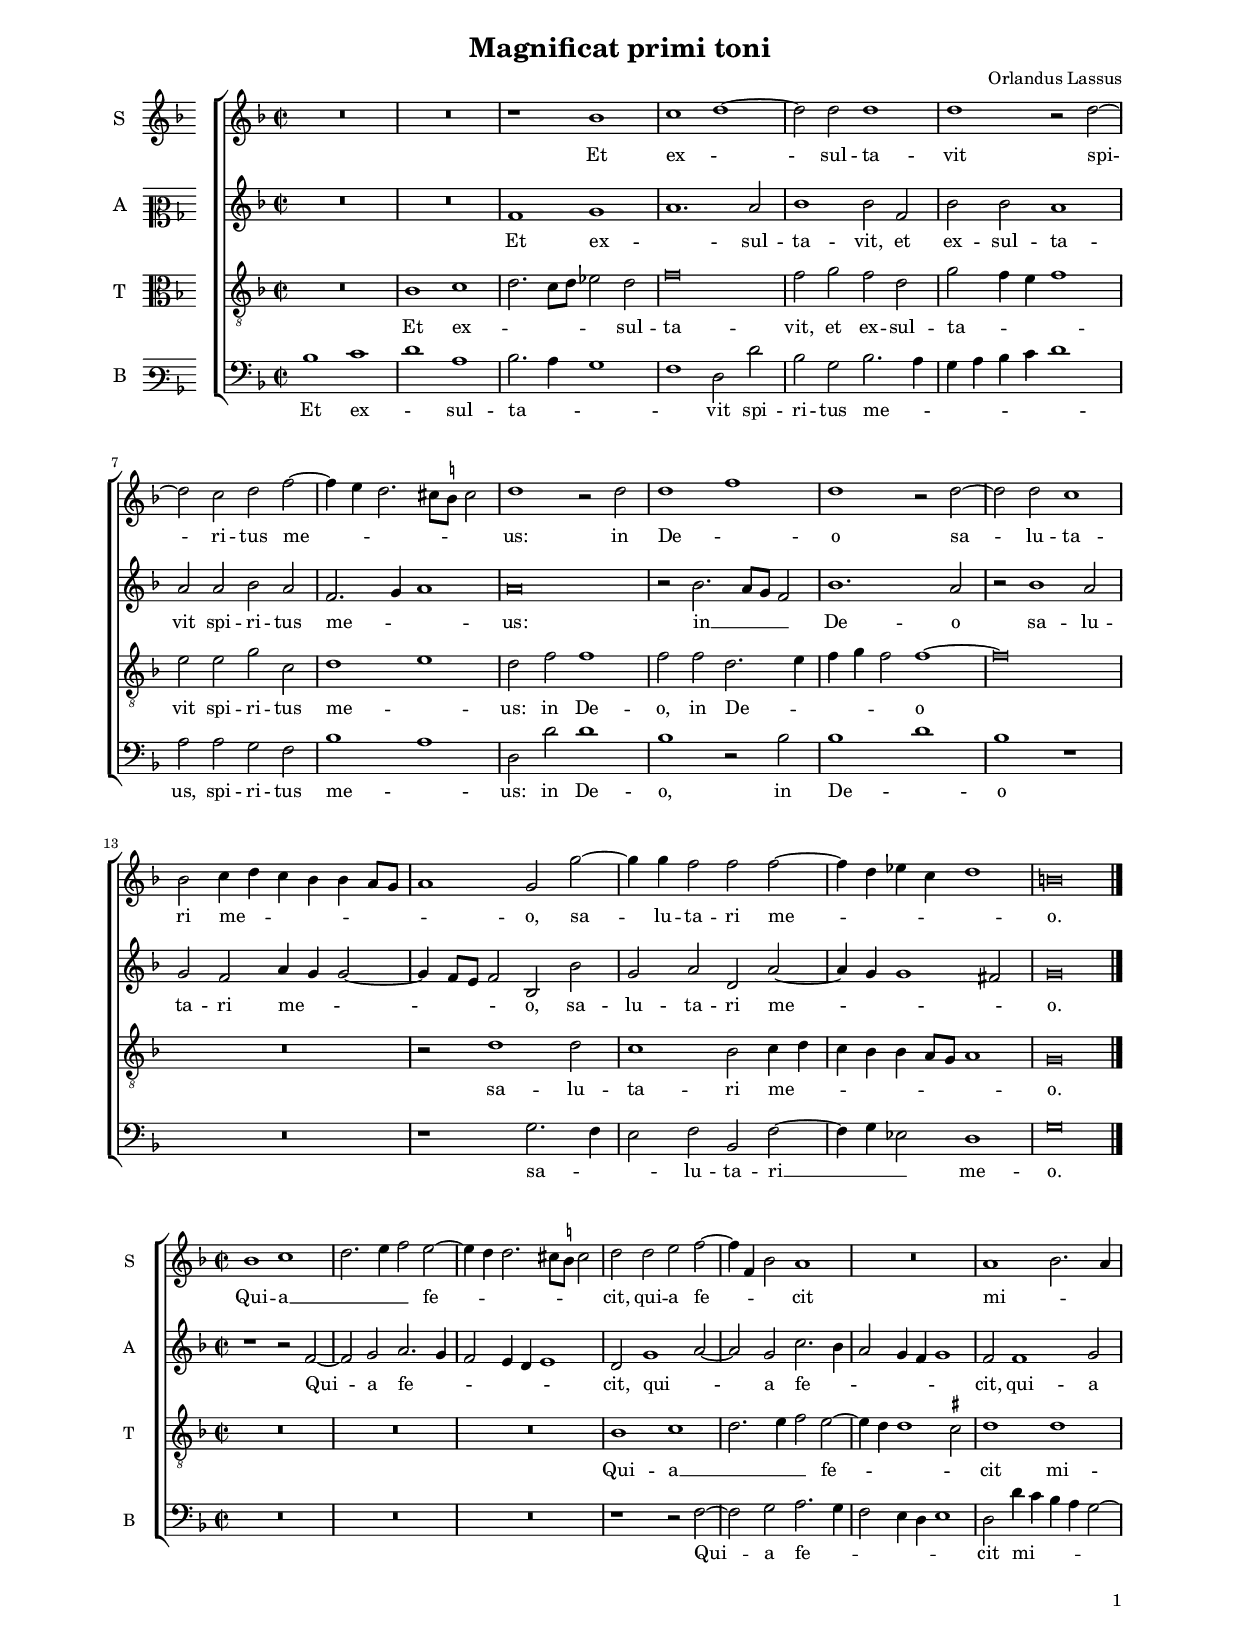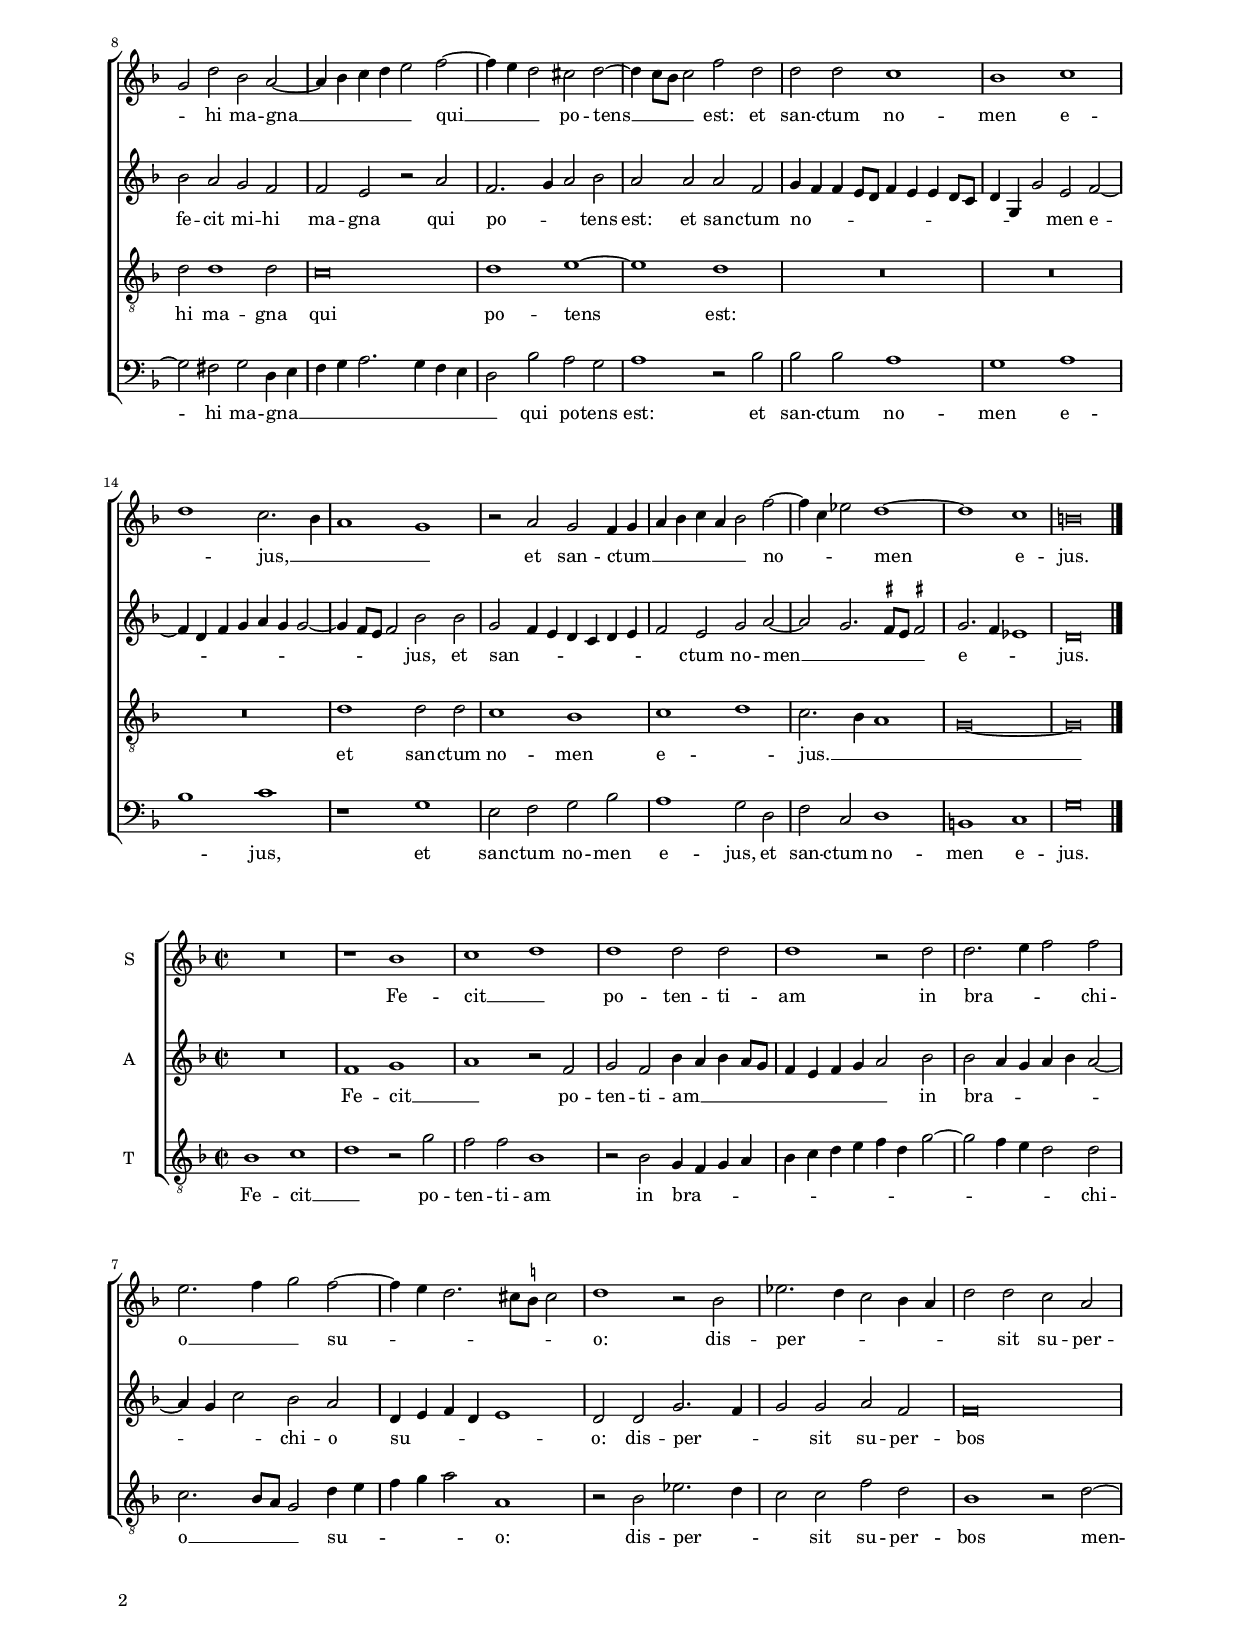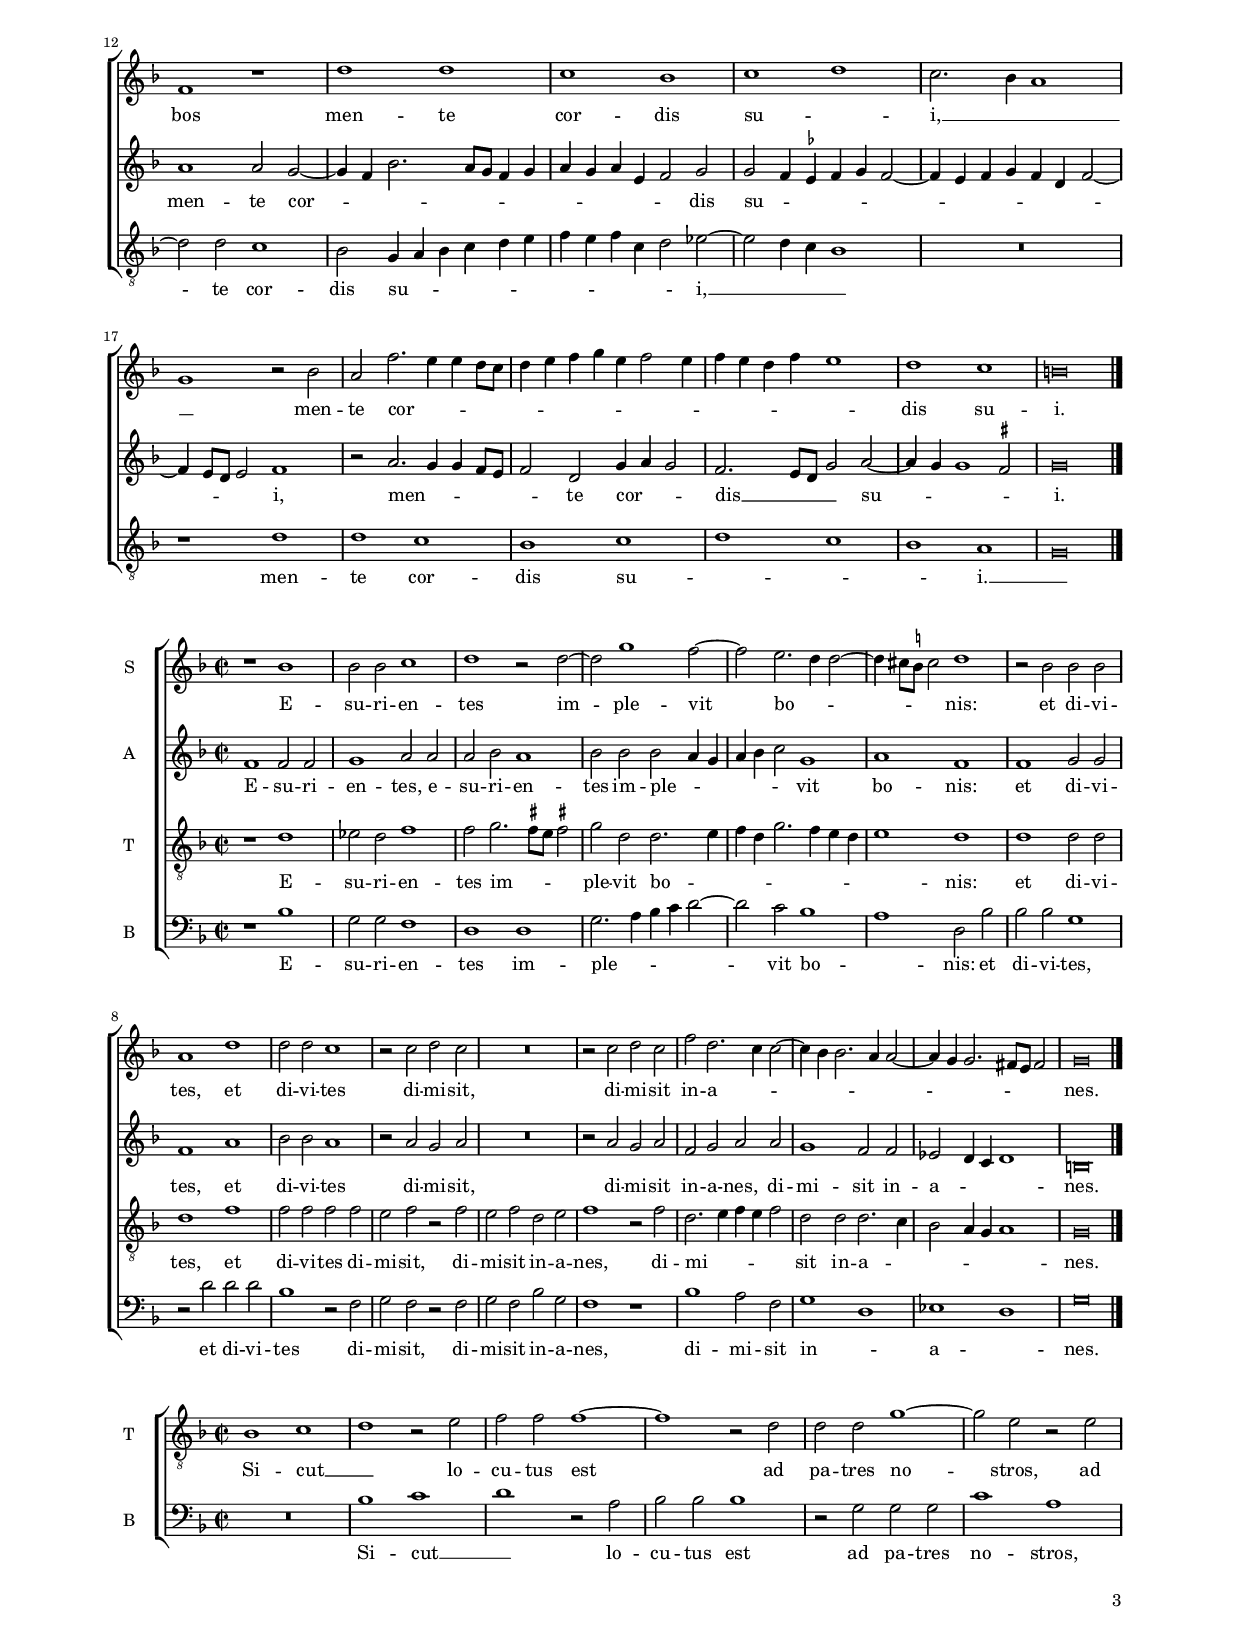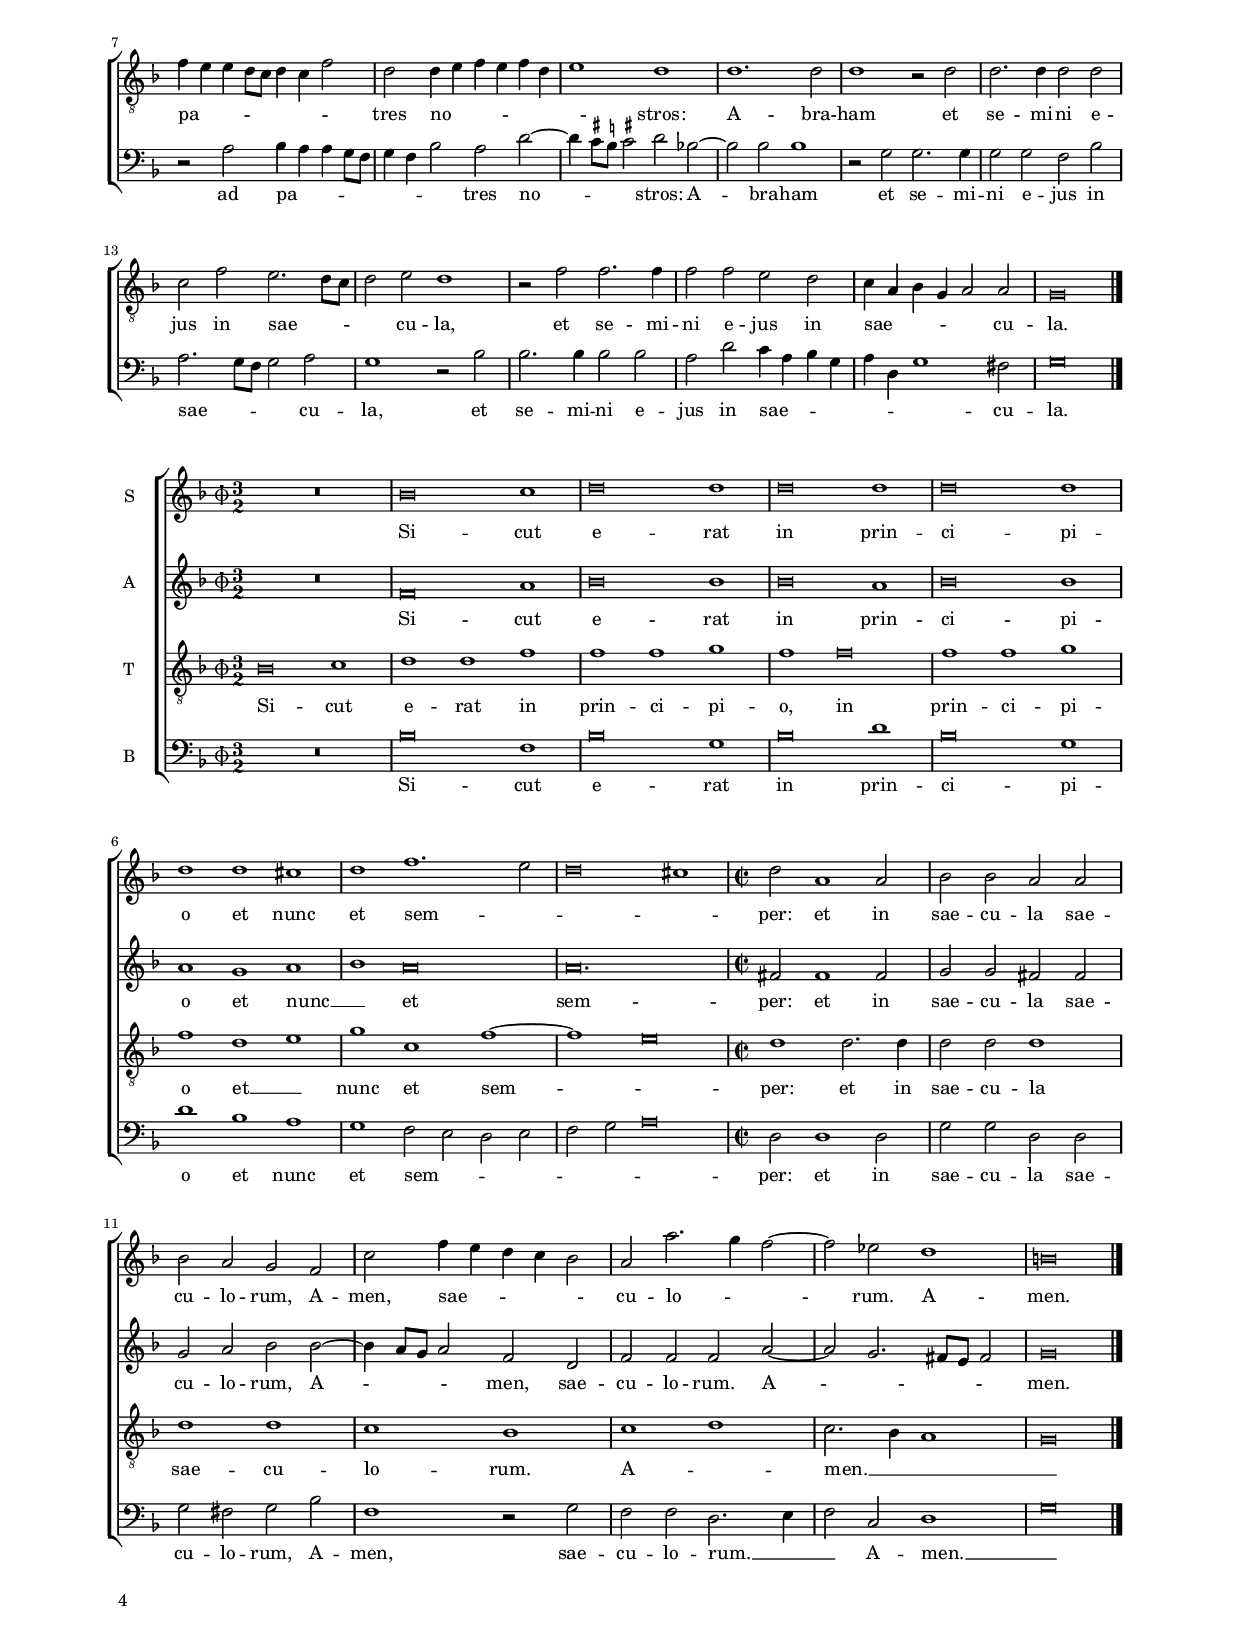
\version "2.24.3"
\include "deutsch.ly"
#(set-global-staff-size 15)
#(ly:set-option 'point-and-click #f)


\header
{
  title="Magnificat primi toni"
  composer="Orlandus Lassus"
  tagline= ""
}
	
	ficta = { \once \set suggestAccidentals = ##t }
	
	forget = #(define-music-function (music) (ly:music?) #{
		\accidentalStyle forget
		$music
		\accidentalStyle default
		#})


\paper
	{
	top-margin = 1.8 \cm
	bottom-margin = 1.2 \cm
	left-margin = 2 \cm
	right-margin = 2 \cm
	ragged-bottom = ##f
	ragged-last-bottom = ##f
	print-page-number = ##f
	score-system-spacing = #'((basic-distance . 16) (minimum-distance . 14) (padding . 5) (strechability . 150))
	system-system-spacing = #'((basic-distance . 16) (minimum-distance . 14) (padding . 5) (strechability . 150))
	oddFooterMarkup=\markup   \fill-line { "" \fromproperty #'page:page-number-string }
	evenFooterMarkup=\markup  \fill-line { \fromproperty #'page:page-number-string "" }
	last-bottom-spacing = #'((basic-distance . 12) (minimum-distance . 7) (padding . 4))
%	scoreTitleMarkup = \markup { \fill-line  { \null \fontsize #2 \bold \fromproperty #'header:piece \fromproperty #'header:opus } }
%	systems-per-page = 3
%	min-systems-per-page = 3
%	oddHeaderMarkup = \markup { \fill-line { \null \null \column \right-align { \fontsize #1 \fromproperty #'page:page-number-string \null } } }
%	evenHeaderMarkup = \markup { \column \right-align { \fontsize #1 \fromproperty #'page:page-number-string \null } }
	}

global = {
	\key f \major
	\time 2/2 \set Score.measureLength = #(ly:make-moment 2/1)
	}
	

incipitcantus = \markup { \score {
	{
	\set Staff.instrumentName = \markup { \fontsize #1 "S" }
	\key f \major
	\clef violin
	s4 \bar ""
	}
	\layout  {
	raggedright = ##t
	indent = 0.7 \cm
	line-width = 1.6 \cm
	\context { \Staff \remove Time_signature_engraver }
	\override Staff.Clef.Y-extent = #'(0 . 0)
	}} \hspace #1 }
      
      
incipitaltus = \markup { \score {
	{
	\set Staff.instrumentName = \markup { \fontsize #1 "A" }
	\key f \major
	\clef mezzosoprano
	s4 \bar ""
	}
	\layout  {
	raggedright = ##t
	indent = 0.7 \cm
	line-width = 1.6 \cm
	\context { \Staff \remove Time_signature_engraver }
	\override Staff.Clef.Y-extent = #'(0 . 0)
	}} \hspace #1 }


incipittenor = \markup { \score {
	{
	\set Staff.instrumentName = \markup { \fontsize #1 "T" }
	\key f \major
	\clef alto
	s4 \bar ""
	}
	\layout  {
	raggedright = ##t
	indent = 0.7 \cm
	line-width = 1.6 \cm
	\context { \Staff \remove Time_signature_engraver }
	\override Staff.Clef.Y-extent = #'(0 . 0)
	}} \hspace #1 }
     
      
incipitbassus = \markup { \score {
	{
	\set Staff.instrumentName = \markup { \fontsize #1 "B" }
	\key f \major
	\clef varbaritone
	s4 \bar ""
	}
	\layout  {
	raggedright = ##t
	indent = 0.7 \cm
	line-width = 1.6 \cm
	\context { \Staff \remove Time_signature_engraver }
	\override Staff.Clef.Y-extent = #'(0 . 0)
	}} \hspace #1 }


cantus =  \relative c''
	{
	R\breve
	R\breve
	r1 b
	c1 d~
%5
	d2 d d1 |
	d1 r2 d~
	d2 c d f~
	f4 e d2. cis8 \ficta h cis2
	d1 r2 d
%10
	d1 f |
	d1 r2 d~
	d2 d c1
	b2 c4 d c b b a8 g
	a1 g2 g'~
%15
	g4 g f2 f f~ |
	f4 d es c d1
	h\breve \bar "|." |
	}


altus =  \relative c'
	{
	R\breve
	R\breve
	f1 g
	a1. a2
%5
	b1 b2 f |
	b2 b a1
	a2 a b a
	f2. g4 a1
	a\breve
%10
	r2 b2. a8 g f2 |
	b1. a2
	r2 b1 a2
	g2 f a4 g g2~
	g4 f8 e f2 b, b'
%15
	g2 a d, a'~ |
	a4 g g1 fis2
	g\breve |
	}


tenor =  \relative c'
	{
	R\breve
	b1 c
	d2. c8 d es2 d
	f\breve
%5
	f2 g f d |
	g2 f4 e f1
	e2 e g c,
	d1 e
	d2 f f1
%10
	f2 f d2. e4 |
	f4 g f2 f1~
	f\breve
	R\breve
	r2 d1 d2
%15
	c1 b2 c4 d |
	c4 b b a8 g a1
	g\breve |
	}


bassus  =  \relative c
	{
	b'1 c
	d1 a
	b2. a4 g1
	f1 d2 d'
%5
	b2 g b2. a4 |
	g4 a b c d1
	a2 a g f
	b1 a
	d,2 d' d1
%10
	b1 r2 b |
	b1 d
	b1 r
	R\breve
	r1 g2. f4
%15
	e2 f b, f'~ |
	f4 g es2 d1
	g\breve |
	}


lyricscantus = \lyricmode {
	Et ex -- _ sul -- ta -- vit spi -- ri -- tus me -- _ _ _ _ _ us:
	in De -- _ o
	sa -- lu -- ta -- ri me -- _ _ _ _ _ _ _ o,
	sa -- lu -- ta -- ri me -- _ _ _ _ o.
	}


lyricsaltus = \lyricmode {
	Et ex -- _ sul -- ta -- vit,
	et ex -- sul -- ta -- vit spi -- ri -- tus me -- _ _ us:
	in __ _ _ _ De -- o
	sa -- lu -- ta -- ri me -- _ _ _ _ _ o,
	sa -- lu -- ta -- ri me -- _ _ _ o.
	}


lyricstenor = \lyricmode {
	Et ex -- _ _ _ _ sul -- ta -- vit,
	et ex -- sul -- ta -- _ _ _ vit spi -- ri -- tus me -- _ us:
	in De -- o,
	in De -- _ _ _ _ o
	sa -- lu -- ta -- ri me -- _ _ _ _ _ _ _ o.
	}


lyricsbassus = \lyricmode {
	Et ex -- _ sul -- ta -- _ _ _ vit spi -- ri -- tus me -- _ _ _ _ _ _ us,
	spi -- ri -- tus me -- _ us:
	in De -- o,
	in De -- _ o
	sa -- _ _ lu -- ta -- ri __ _ _ me -- o.
	}


\score
{  
	% \transpose {
	\new ChoirStaff \with { \override StaffGrouper.staff-staff-spacing.basic-distance = #12 }
	<<

	\new Staff << \global
	\new Voice="v1" {
		\set Staff.instrumentName=\incipitcantus
		\set Staff.midiInstrument = "reed organ"
		\clef violin
		\cantus }
	\new Lyrics \lyricsto "v1" {\lyricscantus }
	>>


	\new Staff << \global
	\new Voice="v2" {
		\set Staff.instrumentName=\incipitaltus
		\set Staff.midiInstrument = "reed organ"
		\clef violin 
		\altus}
	\new Lyrics \lyricsto "v2" {\lyricsaltus }
	>>


	\new Staff << \global
	\new Voice="v3" {
		\set Staff.instrumentName=\incipittenor
		\set Staff.midiInstrument = "reed organ"
		\clef "G_8"
		\tenor }
	\new Lyrics \lyricsto "v3" {\lyricstenor }
	>>


	\new Staff << \global
	\new Voice="v4" {
		\set Staff.instrumentName=\incipitbassus
		\set Staff.midiInstrument = "reed organ"
		\clef bass
		\bassus }
	\new Lyrics \lyricsto "v4" {\lyricsbassus}
	>>

	>>
	% } % transpose

	\layout
	{
	indent = 1.8 \cm
%	\context { \Lyrics \override VerticalAxisGroup.nonstaff-relatedstaff-spacing.padding = #2 }
	\context { \Staff \override TimeSignature.break-visibility = #end-of-line-invisible }
%	\context { \Staff \override InstrumentName.X-offset = #'-25 }
	\context { \Score \override BarNumber.padding = #2 }
	\context { \Voice \override NoteHead.style = #'baroque }
	}


\midi
	{
    	\tempo 2 = 90
	}

}

%%%%%%%%%%%%%%%%%%%%   2. QUIA FECIT MIHI MAGNA


global = {
	\key f \major
	\time 2/2 \set Score.measureLength = #(ly:make-moment 2/1)
	}


cantus =  \relative c''
	{
	b1 c
	d2. e4 f2 e~
	e4 d d2. cis8 \ficta h cis2
	d2 d e f~
%5
	f4 f, b2 a1 |
	R\breve
	a1 b2. a4
	g2 d' b a~
	a4 b c d e2 f~
%10
	f4 e d2 cis d~ |
	d4 c8 b c2 f d
	d2 d c1
	b1 c
	d1 c2. b4
%15
	a1 g |
	r2 a g f4 g
	a4 b c a b2 f'~
	f4 c es2 d1~
	d1 c
%20
	h\breve \bar "|." |
	}


altus =  \relative c'
	 {
	r1 r2 f~
	f2 g a2. g4
	f2 e4 d e1
	d2 g1 a2~
%5
	a2 g c2. b4 |
	a2 g4 f g1
	f2 f1 g2
	b2 a g f
	f2 e r a
%10
	f2. g4 a2 b |
	a2 a a f
	g4 f f e8 d f4 e e d8 c
	d4 g, g'2 e f~
	f4 d f g a g g2~
%15
	g4 f8 e f2 b b |
	g2 f4 e d c d e
	f2 e g a~
	a2 g2. \ficta fis8 e \ficta fis!2
	g2. f4 es1
%20
	d\breve |
	}


tenor =  \relative c'
	{
	R\breve
	R\breve
	R\breve
	b1 c
%5
	d2. e4 f2 e~ |
	e4 d d1 \ficta cis2
	d1 d
	d2 d1 d2
	c\breve
%10
	d1 e~ |
	e1 d
	R\breve
	R\breve
	R\breve
%15
	d1 d2 d |
	c1 b
	c1 d
	c2. b4 a1
	g\breve~
%20
	g\breve |
	}


bassus  =  \relative c
	{
	R\breve
	R\breve
	R\breve
	r1 r2 f~
%5
	f2 g a2. g4 |
	f2 e4 d e1
	d2 d'4 c b a g2~
	g2 fis g d4 e
	f4 g a2. g4 f e
%10
	d2 b' a g |
	a1 r2 b
	b2 b a1
	g1 a
	b1 c
%15
	r1 g |
	e2 f g b
	a1 g2 d
	f2 c d1
	h1 c
%20
	g'\breve |
	}


lyricscantus = \lyricmode {
	Qui -- a __ _ _ _ fe -- _ _ _ _ _ cit,
	qui -- a fe -- _ _ cit 
	mi -- _ _ _ hi ma -- gna __ _ _ _ _ qui __ _ _ po -- tens __ _ _ _ est:
	et san -- ctum no -- men e -- _ jus, __ _ _ _
	et san -- ctum __ _ _ _ _ _ _ no -- _ _ men e -- jus.
	}


lyricsaltus = \lyricmode {
	Qui -- a fe -- _ _ _ _ _ cit,
	qui -- _ a fe -- _ _ _ _ _ cit,
	qui -- a fe -- cit mi -- hi ma -- gna qui po -- _ _ tens est:
	et san -- ctum no -- _ _ _ _ _ _ _ _ _ _ _ _ men e -- _ _ _ _ _ _ _ _ _ jus,
	et san -- _ _ _ _ _ _ _ ctum no -- men __ _ _ _ _ e -- _ _ jus.
	}


lyricstenor = \lyricmode {
	Qui -- a __ _ _ _ fe -- _ _ _ cit mi -- hi ma -- gna qui po -- tens est:
	et san -- ctum no -- men e -- _ jus. __ _ _ _
	}


lyricsbassus = \lyricmode {
	Qui -- a fe -- _ _ _ _ _ cit mi -- _ _ _ _ hi ma -- gna __ _ _ _ _ _ _ _ _ qui po -- tens est:
	et san -- ctum no -- men e -- _ jus,
	et san -- ctum no -- men e -- jus,
	et san -- ctum no -- men e -- jus.
	}


\score
{  
	% \transpose {
	\new ChoirStaff \with { \override StaffGrouper.staff-staff-spacing.basic-distance = #12 }
	<<

	\new Staff <<\global
	\new Voice="v1" {
	  \set Staff.instrumentName="S"
		\set Staff.midiInstrument = "reed organ"
		\clef violin
		\cantus }
	\new Lyrics \lyricsto "v1" {\lyricscantus }
	>>


	\new Staff << \global
	\new Voice="v2" {
	  \set Staff.instrumentName="A"
		\set Staff.midiInstrument = "reed organ"
		\clef violin 
		\altus}
	\new Lyrics \lyricsto "v2" {\lyricsaltus }
	>>


	\new Staff <<\global
	\new Voice="v3" {
	  \set Staff.instrumentName="T"
		\set Staff.midiInstrument = "reed organ"
		\clef "G_8"
		\tenor }
	\new Lyrics \lyricsto "v3" {\lyricstenor }
	>>


	\new Staff <<\global
	\new Voice="v4" {
	  \set Staff.instrumentName="B"
		\set Staff.midiInstrument = "reed organ"
		\clef bass
		\bassus }
	\new Lyrics \lyricsto "v4" {\lyricsbassus}
	>>
	
	>>
	% } % transpose

	\layout
	{
	indent = 0.8 \cm
%	\context { \Lyrics \override VerticalAxisGroup.nonstaff-relatedstaff-spacing.padding = #2 }
	\context { \Staff \override TimeSignature.break-visibility = #end-of-line-invisible }
%	\context { \Staff \override InstrumentName.X-offset = #'-25 }
	\context { \Score \override BarNumber.padding = #2 }
	\context { \Voice \override NoteHead.style = #'baroque }
	}

\midi
	{
    	\tempo 2 = 90
	}
	
}


%%%%%%%%%%%%%%%%%%%%   3. FECIT POTENTIAM


global = {
	\key f \major
	\time 2/2 \set Score.measureLength = #(ly:make-moment 2/1)
	}


cantus =  \relative c''
	{
	R\breve
	r1 b
	c1 d
	d1 d2 d
%5
	d1 r2 d |
	d2. e4 f2 f
	e2. f4 g2 f~
	f4 e d2. cis8 \ficta h cis2
	d1 r2 b
%10
	es2. d4 c2 b4 a |
	d2 d c a
	f1 r
	d'1 d
	c1 b
%15
	c1 d |
	c2. b4 a1
	g1 r2 b
	a2 f'2. e4 e d8 c
	d4 e f g e f2 e4
%20
	f4 e d f e1 |
	d1 c
	h\breve \bar "|." |
	}


altus =  \relative c'
	 {
	R\breve
	f1 g
	a1 r2 f
	g2 f b4 a b a8 g
%5
	f4 e f g a2 b |
	b2 a4 g a b a2~
	a4 g c2 b a
	d,4 e f d e1
	d2 d g2. f4
%10
	g2 g a f |
	f\breve
	a1 a2 g~
	g4 f b2. a8 g f4 g
	a4 g a e f2 g
%15
	g2 f4 \ficta es f g f2~ |
	f4 e f g f d f2~
	f4 e8 d e2 f1
	r2 a2. g4 g f8 e
	f2 d g4 a g2
%20
	f2. e8 d g2 a~ |
	a4 g g1 \ficta fis2
	g\breve |
	}


tenor =  \relative c'
	{
	b1 c
	d1 r2 g
	f2 f b,1
	r2 b g4 f g a
%5
	b4 c d e f d g2~ |
	g2 f4 e d2 d
	c2. b8 a g2 d'4 e
	f4 g a2 a,1
	r2 b es2. d4
%10
	c2 c f d |
	b1 r2 d~
	d2 d c1
	b2 g4 a b c d e
	f4 e f c d2 es~
%15
	es2 d4 c b1 |
	R\breve
	r1 d
	d1 c
	b1 c
%20
	d1 c |
	b1 a
	g\breve |
	}


lyricscantus = \lyricmode {
	Fe -- cit __ _ po -- ten -- ti -- am in bra -- _ _ chi -- o __ _ _ su -- _ _ _ _ _ o:
	dis -- per -- _ _ _ _ _ sit su -- per -- bos
	men -- te cor -- dis su -- _ i, __ _ _ _
	men -- te cor -- _ _ _ _ _ _ _ _ _ _ _ _ _ _ _ _ dis su -- i.
	}


lyricsaltus = \lyricmode {
	Fe -- cit __ _ po -- ten -- ti -- am __ _ _ _ _ _ _ _ _ _ 
	in bra -- _ _ _ _ _ _ _ chi -- o su -- _ _ _ _ o:
	dis -- per -- _ _ sit su -- per -- bos
	men -- te cor -- _ _ _ _ _ _ _ _ _ _ _ dis su -- _ _ _ _ _ _ _ _ _ _ _ _ _ _ i,
	men -- _ _ _ _ _ te cor -- _ _ dis __ _ _ _ su -- _ _ _ i.
	}


lyricstenor = \lyricmode {
	Fe -- cit __ _ po -- ten -- ti -- am
	in bra -- _ _ _ _ _ _ _ _ _ _ _ _ _ chi -- o __ _ _ _ su -- _ _ _ _ o:
	dis -- per -- _ _ sit su -- per -- bos
	men -- te cor -- dis su -- _ _ _ _ _ _ _ _ _ _ i, __ _ _ _
	men -- te cor -- dis su -- _ _ _ i. __ _
	}


\score
{  
	% \transpose {
	\new ChoirStaff \with { \override StaffGrouper.staff-staff-spacing.basic-distance = #12 }
	<<

	\new Staff <<\global
	\new Voice="v1" {
	  \set Staff.instrumentName="S"
		\set Staff.midiInstrument = "reed organ"
		\clef violin
		\cantus }
	\new Lyrics \lyricsto "v1" {\lyricscantus }
	>>


	\new Staff << \global
	\new Voice="v2" {
	  \set Staff.instrumentName="A"
		\set Staff.midiInstrument = "reed organ"
		\clef violin 
		\altus}
	\new Lyrics \lyricsto "v2" {\lyricsaltus }
	>>


	\new Staff <<\global
	\new Voice="v3" {
	  \set Staff.instrumentName="T"
		\set Staff.midiInstrument = "reed organ"
		\clef "G_8"
		\tenor }
	\new Lyrics \lyricsto "v3" {\lyricstenor }
	>>

	>>
	% } % transpose

	\layout
	{
	indent = 0.8 \cm
%	\context { \Lyrics \override VerticalAxisGroup.nonstaff-relatedstaff-spacing.padding = #2 }
	\context { \Staff \override TimeSignature.break-visibility = #end-of-line-invisible }
%	\context { \Staff \override InstrumentName.X-offset = #'-25 }
	\context { \Score \override BarNumber.padding = #2 }
	\context { \Voice \override NoteHead.style = #'baroque }
	}


\midi
	{
    	\tempo 2 = 90
	}
	
}


%%%%%%%%%%%%%%%%%%%%   4.  ESURIENTES


global = {
	\key f \major
	\time 2/2 \set Score.measureLength = #(ly:make-moment 2/1)
	}


cantus =  \relative c''
	{
	r1 b
	b2 b c1
	d1 r2 d~
	d2 g1 f2~
%5
	f2 e2. d4 d2~ |
	d4 cis8 \ficta h cis2 d1
	r2 b b b
	a1 d
	d2 d c1
%10
	r2 c d c |
	R\breve
	r2 c d c
	f2 d2. c4 c2~
	c4 b b2. a4 a2~
%15
	a4 g g2. fis8 e fis2 |
	g\breve \bar "|." |
	}


altus =  \relative c'
	 {
	f1 f2 f
	g1 a2 a
	a2 b a1
	b2 b b a4 g
%5
	a4 b c2 g1 |
	a1 f
	f1 g2 g
	f1 a
	b2 b a1
%10
	r2 a g a |
	R\breve
	r2 a g a
	f2 g a a
	g1 f2 f
%15
	es2 d4 c d1 |
	h\breve |
	}


tenor =  \relative c'
	{
	r1 d
	es2 d f1
	f2 g2. \ficta fis8 e \ficta fis!2
	g2 d d2. e4
%5
	f4 d g2. f4 e d |
	e1 d
	d1 d2 d
	d1 f
	f2 f f f
%10
	e2 f r f |
	e2 f d e
	f1 r2 f
	d2. e4 f e f2
	d2 d d2. c4
%15
	b2 a4 g a1 |
	g\breve |
	}


bassus  =  \relative c
	{
	r1 b'
	g2 g f1
	d1 d
	g2. a4 b c d2~
%5
	d2 c b1 |
	a1 d,2 b'
	b2 b g1
	r2 d' d d
	b1 r2 f
%10
	g2 f r f |
	g2 f b g
	f1 r
	b1 a2 f
	g1 d
%15
	es1 d |
	g\breve |
	}


lyricscantus = \lyricmode {
	E -- su -- ri -- en -- tes im -- ple -- vit bo -- _ _ _ _ _ nis:
	et di -- vi -- tes,
	et di -- vi -- tes
	di -- mi -- sit,
	di -- mi -- sit in -- a -- _ _ _ _ _ _ _ _ _ _ _ nes.
	}


lyricsaltus = \lyricmode {
	E -- su -- ri -- en -- tes,
	e -- su -- ri -- en -- tes im -- ple -- _ _ _ _ _ vit bo -- nis:
	et di -- vi -- tes,
	et di -- vi -- tes
	di -- mi -- sit,
	di -- mi -- sit in -- a -- nes,
	di -- mi -- sit in -- a -- _ _ _ nes.
	}


lyricstenor = \lyricmode {
	E -- su -- ri -- en -- tes im -- _ _ _ ple -- vit bo -- _ _ _ _ _ _ _ _ nis:
	et di -- vi -- tes,
	et di -- vi -- tes
	di -- mi -- sit,
	di -- mi -- sit in -- a -- nes,
	di -- mi -- _ _ _ _ sit in -- a -- _ _ _ _ _ nes.
	}


lyricsbassus = \lyricmode {
	E -- su -- ri -- en -- tes im -- ple -- _ _ _ _ vit bo -- _ nis:
	et di -- vi -- tes,
	et di -- vi -- tes
	di -- mi -- sit,
	di -- mi -- sit in -- a -- nes,
	di -- mi -- sit in -- _ a -- _ nes.
	}


\score
{  
	% \transpose {
	\new ChoirStaff \with { \override StaffGrouper.staff-staff-spacing.basic-distance = #12 }
	<<

	\new Staff <<\global
	\new Voice="v1" {
	  \set Staff.instrumentName="S"
		\set Staff.midiInstrument = "reed organ"
		\clef violin
		\cantus }
	\new Lyrics \lyricsto "v1" {\lyricscantus }
	>>


	\new Staff << \global
	\new Voice="v2" {
	  \set Staff.instrumentName="A"
		\set Staff.midiInstrument = "reed organ"
		\clef violin 
		\altus}
	\new Lyrics \lyricsto "v2" {\lyricsaltus }
	>>


	\new Staff <<\global
	\new Voice="v3" {
	  \set Staff.instrumentName="T"
		\set Staff.midiInstrument = "reed organ"
		\clef "G_8"
		\tenor }
	\new Lyrics \lyricsto "v3" {\lyricstenor }
	>>


	\new Staff <<\global
	\new Voice="v4" {
	  \set Staff.instrumentName="B"
		\set Staff.midiInstrument = "reed organ"
		\clef bass
		\bassus }
	\new Lyrics \lyricsto "v4" {\lyricsbassus}
	>>
	
	>>
	% } % transpose

	\layout
	{
	indent = 0.8 \cm
%	\context { \Lyrics \override VerticalAxisGroup.nonstaff-relatedstaff-spacing.padding = #2 }
	\context { \Staff \override TimeSignature.break-visibility = #end-of-line-invisible }
%	\context { \Staff \override InstrumentName.X-offset = #'-25 }
	\context { \Score \override BarNumber.padding = #2 }
	\context { \Voice \override NoteHead.style = #'baroque }
	}


\midi
	{
    	\tempo 2 = 90
	}

}


%%%%%%%%%%%%%%%%%%%%   5. SICUT LOCUTUS EST AD PATRES NOSTROS


global = {
	\key f \major
	\time 2/2 \set Score.measureLength = #(ly:make-moment 2/1)
	}


tenor =  \relative c'
	{
	b1 c
	d1 r2 e
	f2 f f1~
	f1 r2 d
%5
	d2 d g1~ |
	g2 e r e
	f4 e e d8 c d4 c f2
	d2 d4 e f e f d
	e1 d
%10
	d1. d2 |
	d1 r2 d
	d2. d4 d2 d
	c2 f e2. d8 c
	d2 e d1
%15
	r2 f f2. f4 |
	f2 f e d
	c4 a b g a2 a
	g\breve \bar "|." |
	}


bassus  =  \relative c
	{
	R\breve
	b'1 c
	d1 r2 a
	b2 b b1
%5
	r2 g g g |
	c1 a
	r2 a b4 a a g8 f
	g4 f b2 a d~
	d4 \ficta cis8 \ficta h \ficta cis!2 d b~
%10
	b2 b b1 |
	r2 g g2. g4
	g2 g f b
	a2. g8 f g2 a
	g1 r2 b
%15
	b2. b4 b2 b |
	a2 d c4 a b g
	a4 d, g1 fis2
	g\breve |
	}


lyricstenor = \lyricmode {
	Si -- cut __ _ lo -- cu -- tus est ad pa -- tres no -- stros,
	ad pa -- _ _ _ _ _ _ _ tres no -- _ _ _ _ _ _ stros:
	A -- bra -- ham
	et se -- mi -- ni e -- jus in sae -- _ _ _ cu -- la,
	et se -- mi -- ni e -- jus in sae -- _ _ _ _ cu -- la.
	}


lyricsbassus = \lyricmode {
	Si -- cut __ _ lo -- cu -- tus est ad pa -- tres no -- stros,
	ad pa -- _ _ _ _ _ _ _ tres no -- _ _ _ stros:
	A -- bra -- ham
	et se -- mi -- ni e -- jus in sae -- _ _ _ cu -- la,
	et se -- mi -- ni e -- jus in sae -- _ _ _ _ _ _ cu -- la.
	}


\score
{  
	% \transpose {
	\new ChoirStaff \with { \override StaffGrouper.staff-staff-spacing.basic-distance = #12 }
	<<

	\new Staff <<\global
	\new Voice="v3" {
	  \set Staff.instrumentName="T"
		\set Staff.midiInstrument = "reed organ"
		\clef "G_8"
		\tenor }
	\new Lyrics \lyricsto "v3" {\lyricstenor }
	>>


	\new Staff <<\global
	\new Voice="v4" {
	  \set Staff.instrumentName="B"
		\set Staff.midiInstrument = "reed organ"
		\clef bass
		\bassus }
	\new Lyrics \lyricsto "v4" {\lyricsbassus}
	>>
	
	>>
	% } % transpose

	\layout
	{
	indent = 0.8 \cm
%	\context { \Lyrics \override VerticalAxisGroup.nonstaff-relatedstaff-spacing.padding = #2 }
	\context { \Staff \override TimeSignature.break-visibility = #end-of-line-invisible }
%	\context { \Staff \override InstrumentName.X-offset = #'-25 }
	\context { \Score \override BarNumber.padding = #2 }
	\context { \Voice \override NoteHead.style = #'baroque }
	}


\midi
	{
    	\tempo 2 = 90
	}

}


%%%%%%%%%%%%%%%%%%%%   6. SICUT ERAT IN PRINCIPIO


#(define ((double-time-signature glyph a b) grob)
	(grob-interpret-markup grob
		(markup #:override '(baseline-skip . 2.5) #:number
		(#:line ((markup (#:musicglyph glyph))
		(#:fontsize -1 #:column (a b)))))))


global = {
	\key f \major
	}


cantus =  \relative c''
	{
	\once \override Score.TimeSignature.stencil = #(double-time-signature "timesig.mensural34" "3" "2") \time 3/1
	R\breve.
	b\breve c1
	d\breve d1
	d\breve d1
%5
	d\breve d1 |
	d1 d cis
	d1 f1. e2
	d\breve cis1
	\time 2/2 \set Score.measureLength = #(ly:make-moment 2/1) \newSpacingSection
	d2 a1 a2
%10
	b2 b a a
	b2 a g f
	c'2 f4 e d c b2
	a2 a'2. g4 f2~
	f2 es d1 |
%15
	h\breve \bar "|." |
	}


altus =  \relative c'
	{
	R\breve.
	f\breve a1
	b\breve b1
	b\breve a1
%5
	b\breve b1 |
	a1 g a
	b1 a\breve
	a\breve.
% End of triple time
	fis2 fis1 fis2
%10
	g2 g fis fis |
	g2 a b b~
	b4 a8 g a2 f d
	f2 f f a~
	a2 g2. fis8 e fis2
%15
	g\breve |
	}


tenor =  \relative c'
	{
	b\breve c1
	d1 d f
	f1 f g
	f1 f\breve
%5
	f1 f g |
	f1 d e
	g1 c, f~
	f1 e\breve
% End of triple time
	d1 d2. d4
%10
	d2 d d1 |
	d1 d
	c1 b
	c1 d
	c2. b4 a1
%15
	g\breve |
	}


bassus  =  \relative c
	{
	R\breve.
	b'\breve f1
	b\breve g1
	b\breve d1
%5
	b\breve g1 |
	d'1 b a
	g1 f2 e d e
	f2 g a\breve
% End of triple time
	d,2 d1 d2
%10
	g2 g d d |
	g2 fis g b
	f1 r2 g
	f2 f d2. e4
	f2 c d1
%15
	g\breve |
	}


lyricscantus = \lyricmode {
	Si -- cut e -- rat in prin -- ci -- pi -- o et nunc et sem -- _ _ _ per:
	et in sae -- cu -- la
	sae -- cu -- lo -- rum, A -- men,
	sae -- _ _ _ _ cu -- lo -- _ _ rum. A -- men.
	}


lyricsaltus = \lyricmode {
	Si -- cut e -- rat in prin -- ci -- pi -- o et nunc __ _ et sem -- per:
	et in sae -- cu -- la
	sae -- cu -- lo -- rum, A -- _ _ _ men,
	sae -- cu -- lo -- rum. A -- _ _ _ _ men.
	}


lyricstenor = \lyricmode {
	Si -- cut e -- rat in prin -- ci -- pi -- o,
	in prin -- ci -- pi -- o et __ _ nunc et sem -- _ per:
	et in sae -- cu -- la
	sae -- cu -- lo -- rum. A -- _ men. __ _ _ _
	}


lyricsbassus = \lyricmode {
	Si -- cut e -- rat in prin -- ci -- pi -- o et nunc et sem -- _ _ _ _ _ _ per:
	et in sae -- cu -- la
	sae -- cu -- lo -- rum, A -- men,
	sae -- cu -- lo -- rum. __ _ _ A -- men. __ _
	}


\score
{  
	% \transpose {
	\new ChoirStaff \with { \override StaffGrouper.staff-staff-spacing.basic-distance = #12 }
	<<

	\new Staff <<\global
	\new Voice="v1" {
	  \set Staff.instrumentName="S"
		\set Staff.midiInstrument = "reed organ"
		\clef violin
		\cantus }
	\new Lyrics \lyricsto "v1" {\lyricscantus }
	>>


	\new Staff << \global
	\new Voice="v2" {
	  \set Staff.instrumentName="A"
		\set Staff.midiInstrument = "reed organ"
		\clef violin 
		\altus}
	\new Lyrics \lyricsto "v2" {\lyricsaltus }
	>>


	\new Staff <<\global
	\new Voice="v3" {
	  \set Staff.instrumentName="T"
		\set Staff.midiInstrument = "reed organ"
		\clef "G_8"
		\tenor }
	\new Lyrics \lyricsto "v3" {\lyricstenor }
	>>


	\new Staff <<\global
	\new Voice="v4" {
	  \set Staff.instrumentName="B"
		\set Staff.midiInstrument = "reed organ"
		\clef bass
		\bassus }
	\new Lyrics \lyricsto "v4" {\lyricsbassus}
	>>
	
	>>
	% } % transpose

	\layout
	{
	indent = 0.8 \cm
%	\context { \Lyrics \override VerticalAxisGroup.nonstaff-relatedstaff-spacing.padding = #2 }
	\context { \Staff \override TimeSignature.break-visibility = #end-of-line-invisible }
%	\context { \Staff \override InstrumentName.X-offset = #'-25 }
	\context { \Score \override BarNumber.padding = #2 }
	\context { \Voice \override NoteHead.style = #'baroque }
	}

\midi
	{
	\tempo 2 = 90
	}

}

% EOF
